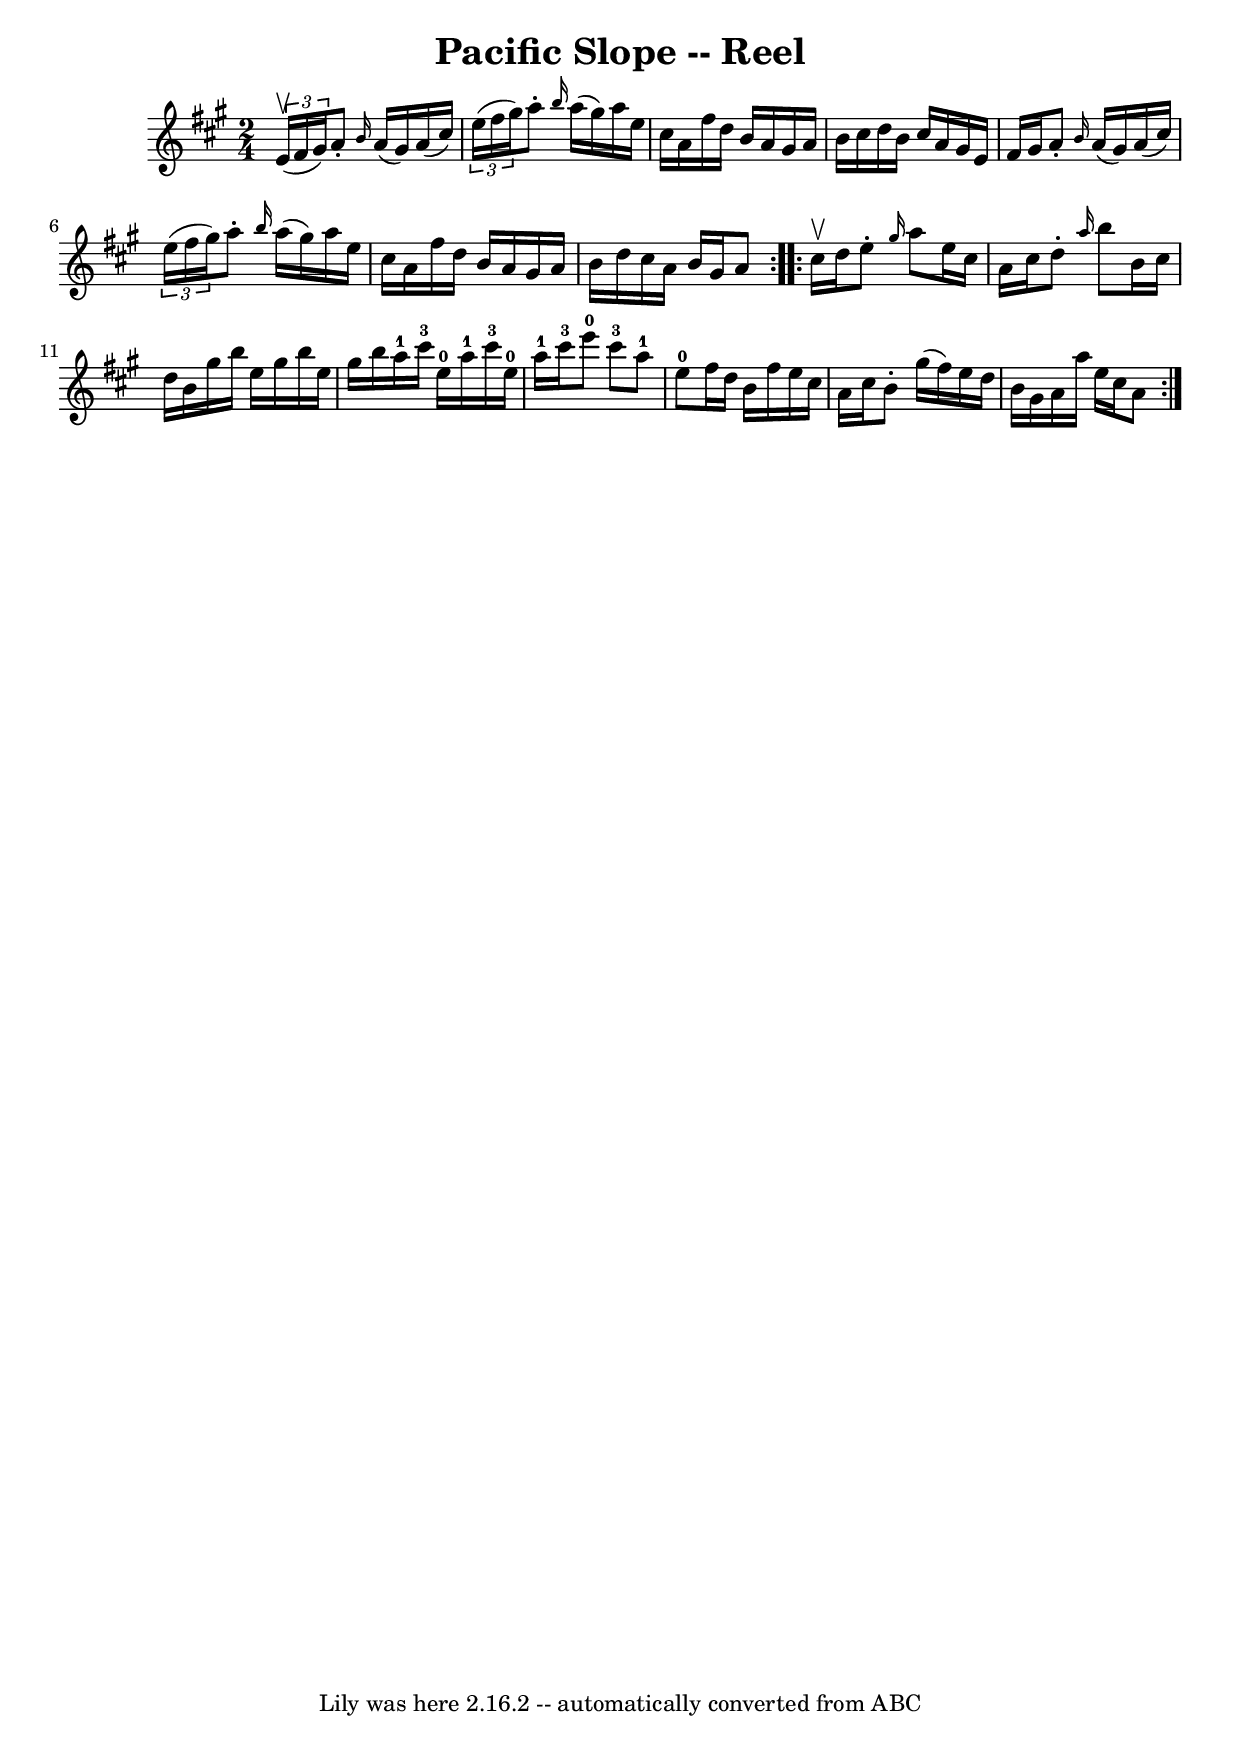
\version "2.16.2"
\include "Mammoth.ily"
\header {
  %% book = "Ryan's Mammoth Collection"
  crossRefNumber = "1"
  footnotes = "\\\\298"
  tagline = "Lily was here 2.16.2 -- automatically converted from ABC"
  title = "Pacific Slope -- Reel"

}
voicedefault =  {



  \repeat volta 2 {

    \time 2/4 
    \key a \major
    \times 2/3 { e'16^\upbow(fis'16 gis'16) 
	       }  |
    a'8-. \grace { b'16  
		  } a'16 (gis'16) a'16 (
    cis''16)   \times 2/3 { e''16 (fis''16 gis''16) 
			  }   |
    
    a''8-. \grace { b''16  
		   } a''16 (gis''16) a''16 e''16    
    cis''16 a'16    |
    fis''16 d''16 b'16 a'16 gis'16    
    a'16 b'16 cis''16    |
    d''16 b'16 cis''16 a'16    
    gis'16 e'16 fis'16 gis'16    |
    a'8-. \grace { b'16  
		  }   
    a'16 (gis'16) a'16 (cis''16)   \times 2/3 { e''16 (fis''16   
						gis''16) 
					      }   |
    a''8-. \grace { b''16  
		   } a''16 (gis''16) a''16 e''16 cis''16 a'16    |
    fis''16 d''16 b'16   
    a'16 gis'16 a'16 b'16 d''16    |
    cis''16 a'16 b'16  
    gis'16 a'8    
  }     
  \repeat volta 2 {
    cis''16^\upbow d''16  |
    
    e''8-. \grace { gis''16  
		   } a''8 e''16 cis''16 a'16 cis''16  |
    d''8-. \grace { a''16  
		   } b''8 b'16 cis''16 d''16   
    b'16    |
    gis''16 b''16 e''16 gis''16 b''16 e''16    
    gis''16 b''16    |
    a''16-1 cis'''16-3 e''16-0   
    a''16-1 cis'''16-3 e''16-0 a''16-1 cis'''16-3    |
    e'''8-0 cis'''8-3 a''8-1 e''8-0   |
    
    fis''16 d''16 b'16 fis''16 e''16 cis''16 a'16 cis''16     |
    b'8-. gis''16 (fis''16) e''16 d''16 b'16 gis'16   |
    a'16 a''16 e''16 cis''16 a'8    
  }   

}

\score{
  <<

    \context Staff="default"
    {
      \voicedefault 
      
    }

  >>
  \layout {
    
  }
  \midi {
  }

}
